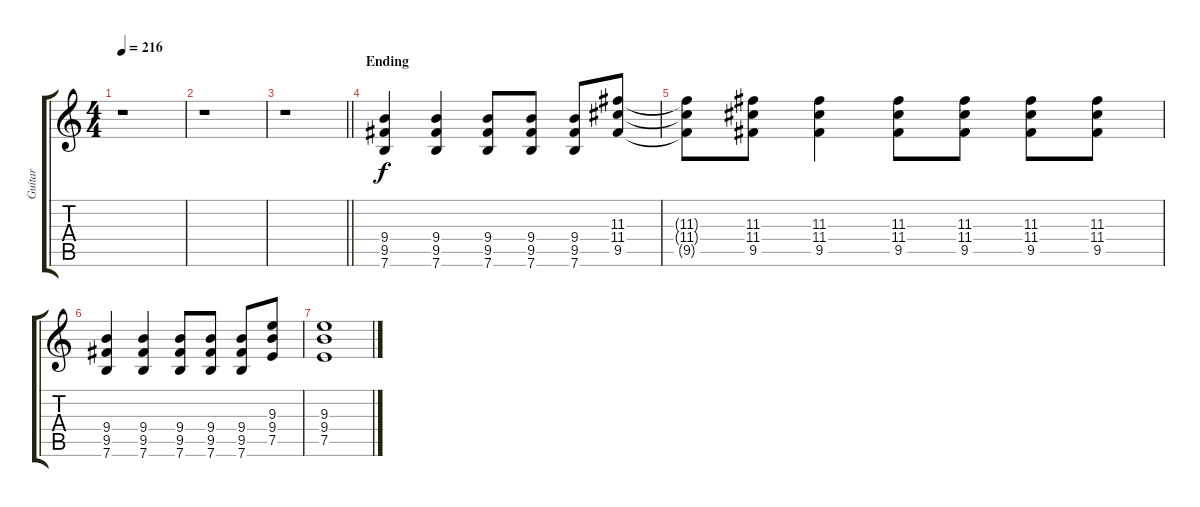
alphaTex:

\track ("Guitar" "Guitar") {instrument distortionguitar}
\staff {score tabs}
\tuning (E4 B3 G3 D3 A2 E2) {hide}
\ts (4 4)
\tempo 216
\clef g2
\ks c
r.1{dy f} |
r.1 |
\barLineRight lightlight
r.1 |
\section ("" "Ending")
(9.4 9.5 7.6).4 (9.4 9.5 7.6).4 (9.4 9.5 7.6).8 (9.4 9.5 7.6).8 (9.4 9.5 7.6).8 (11.3 11.4 9.5).8 |
(11.3{t} 11.4{t} 9.5{t}).8 (11.3 11.4 9.5).8 (11.3 11.4 9.5).4 (11.3 11.4 9.5).8 (11.3 11.4 9.5).8 (11.3 11.4 9.5).8 (11.3 11.4 9.5).8 |
(9.4 9.5 7.6).4 (9.4 9.5 7.6).4 (9.4 9.5 7.6).8 (9.4 9.5 7.6).8 (9.4 9.5 7.6).8 (9.3 9.4 7.5).8 |
(9.3 9.4 7.5).1
